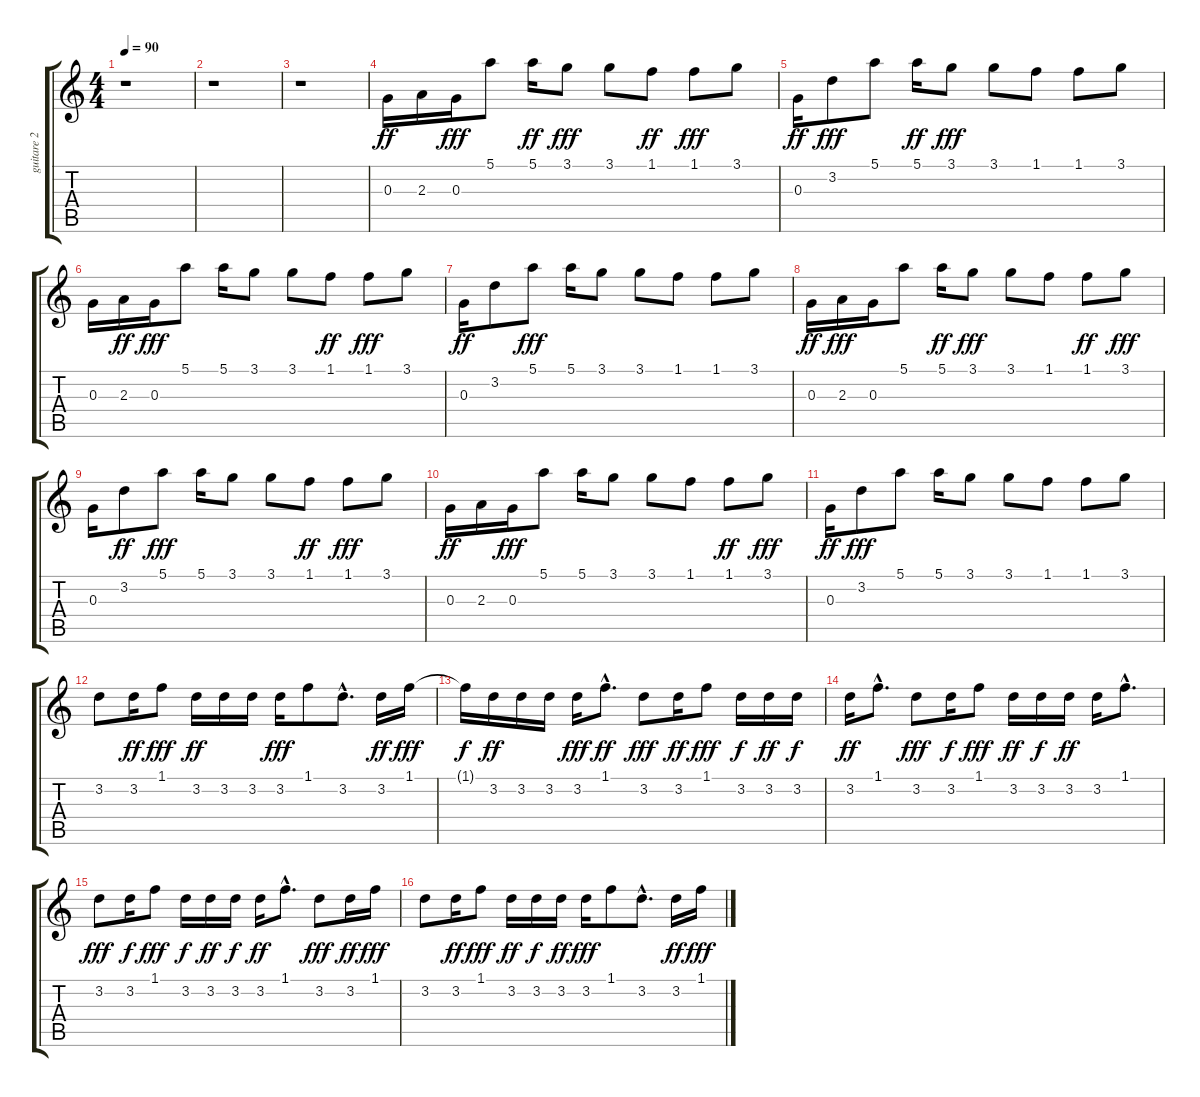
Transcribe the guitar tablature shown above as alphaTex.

\track ("guitare 2" "guitare 2") {instrument electricguitarclean}
\staff {score tabs}
\tuning (E4 B3 G3 D3 A2 E2) {hide}
\ts (4 4)
\tempo 90
\clef g2
\ks c
r.1{dy fff} |
r.1 |
r.1 |
0.3.16{dy ff} 2.3.16 0.3.16{dy fff} 5.1.8 5.1.16{dy ff} 3.1.8{dy fff} 3.1.8 1.1.8{dy ff} 1.1.8{dy fff} 3.1.8 |
0.3.16{dy ff} 3.2.8{dy fff} 5.1.8 5.1.16{dy ff} 3.1.8{dy fff} 3.1.8 1.1.8 1.1.8 3.1.8 |
0.3.16 2.3.16{dy ff} 0.3.16{dy fff} 5.1.8 5.1.16 3.1.8 3.1.8 1.1.8{dy ff} 1.1.8{dy fff} 3.1.8 |
0.3.16{dy ff} 3.2.8 5.1.8{dy fff} 5.1.16 3.1.8 3.1.8 1.1.8 1.1.8 3.1.8 |
0.3.16{dy ff} 2.3.16{dy fff} 0.3.16 5.1.8 5.1.16{dy ff} 3.1.8{dy fff} 3.1.8 1.1.8 1.1.8{dy ff} 3.1.8{dy fff} |
0.3.16 3.2.8{dy ff} 5.1.8{dy fff} 5.1.16 3.1.8 3.1.8 1.1.8{dy ff} 1.1.8{dy fff} 3.1.8 |
0.3.16{dy ff} 2.3.16 0.3.16{dy fff} 5.1.8 5.1.16 3.1.8 3.1.8 1.1.8 1.1.8{dy ff} 3.1.8{dy fff} |
0.3.16{dy ff} 3.2.8{dy fff} 5.1.8 5.1.16 3.1.8 3.1.8 1.1.8 1.1.8 3.1.8 |
3.2.8 3.2.16{dy ff} 1.1.8{dy fff} 3.2.16{dy ff} 3.2.16 3.2.16 3.2.16{dy fff} 1.1.8 3.2{hac}.8{d} 3.2.16{dy ff} 1.1.16{dy fff} |
1.1{t}.16{dy f} 3.2.16{dy ff} 3.2.16 3.2.16 3.2.16{dy fff} 1.1{hac}.8{d dy ff} 3.2.8{dy fff} 3.2.16{dy ff} 1.1.8{dy fff} 3.2.16{dy f} 3.2.16{dy ff} 3.2.16{dy f} |
3.2.16{dy ff} 1.1{hac}.8{d} 3.2.8{dy fff} 3.2.16{dy f} 1.1.8{dy fff} 3.2.16{dy ff} 3.2.16{dy f} 3.2.16{dy ff} 3.2.16 1.1{hac}.8{d} |
3.2.8{dy fff} 3.2.16{dy f} 1.1.8{dy fff} 3.2.16{dy f} 3.2.16{dy ff} 3.2.16{dy f} 3.2.16{dy ff} 1.1{hac}.8{d} 3.2.8{dy fff} 3.2.16{dy ff} 1.1.16{dy fff} |
3.2.8 3.2.16{dy ff} 1.1.8{dy fff} 3.2.16{dy ff} 3.2.16{dy f} 3.2.16{dy ff} 3.2.16{dy fff} 1.1.8 3.2{hac}.8{d} 3.2.16{dy ff} 1.1.16{dy fff}
